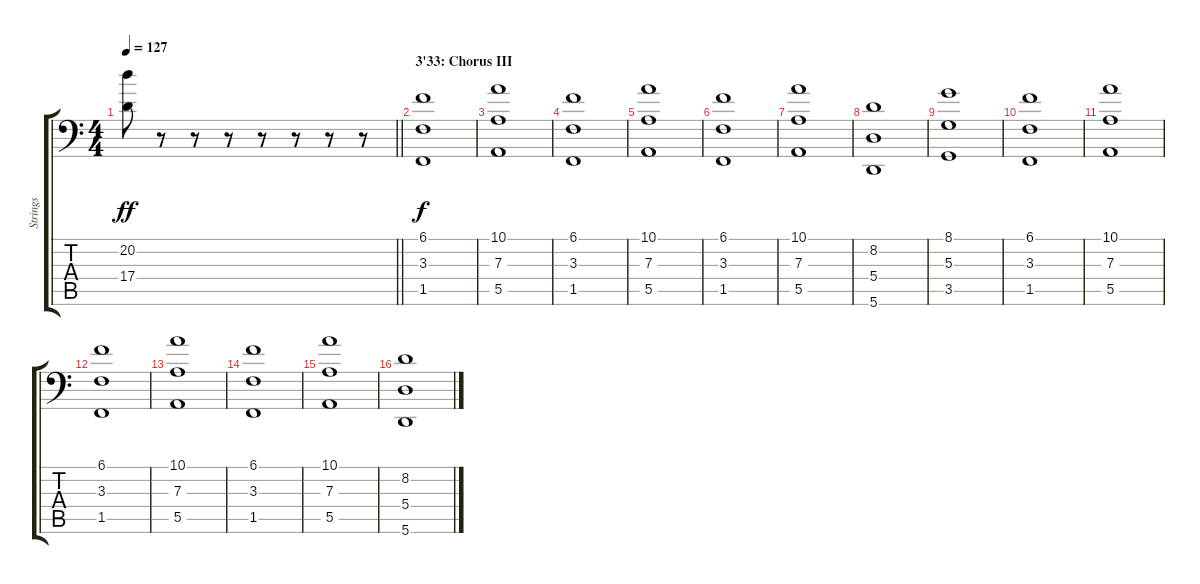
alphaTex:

\track ("Strings" "Strings") {instrument stringensemble1}
\staff {score tabs}
\tuning (B3 Gb3 D3 A2 E2 A1) {hide}
\ts (4 4)
\tempo 127
\clef f4
\barLineRight lightlight
\ks c
(20.2 17.4).8{dy ff} r.8 r.8 r.8 r.8 r.8 r.8 r.8 |
\section ("" "3'33: Chorus III")
(6.1 3.3 1.5).1{dy f} |
(10.1 7.3 5.5).1 |
(6.1 3.3 1.5).1 |
(10.1 7.3 5.5).1 |
(6.1 3.3 1.5).1 |
(10.1 7.3 5.5).1 |
(8.2 5.4 5.6).1 |
(8.1 5.3 3.5).1 |
(6.1 3.3 1.5).1 |
(10.1 7.3 5.5).1 |
(6.1 3.3 1.5).1 |
(10.1 7.3 5.5).1 |
(6.1 3.3 1.5).1 |
(10.1 7.3 5.5).1 |
(8.2 5.4 5.6).1
